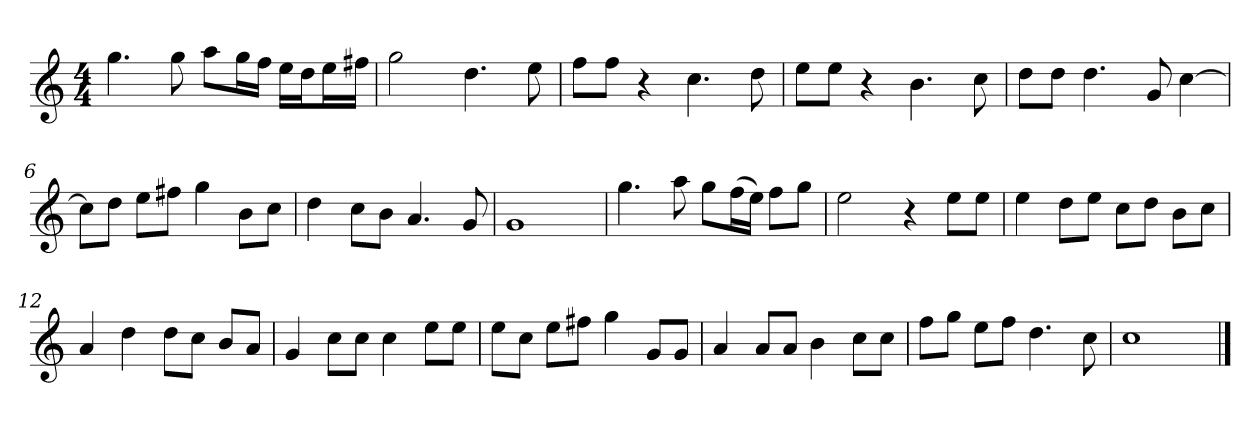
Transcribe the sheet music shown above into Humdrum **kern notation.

**kern
*part1
*staff1
*k[]
*M4/4
*MM120
=1
4.gg
8gg
8aaL
16ggL
16ffJJ
16eeLL
16ddJ
16eeL
16ff#XJJ
=2
2gg
4.dd
8ee
=3
8ffL
8ffJ
4r
4.cc
8dd
=4
8eeL
8eeJ
4r
4.b
8cc
=5
8ddL
8ddJ
4.dd
8g
[4cc
=6
8ccL]
8ddJ
8eeL
8ff#XJ
4gg
8bL
8ccJ
=7
4dd
8ccL
8bJ
4.a
8g
=8
1g
=9
4.gg
8aa
8ggL
(16ffL
16eeJJ)
8ffL
8ggJ
=10
2ee
4r
8eeL
8eeJ
=11
4ee
8ddL
8eeJ
8ccL
8ddJ
8bL
8ccJ
=12
4a
4dd
8ddL
8ccJ
8bL
8aJ
=13
4g
8ccL
8ccJ
4cc
8eeL
8eeJ
=14
8eeL
8ccJ
8eeL
8ff#XJ
4gg
8gL
8gJ
=15
4a
8aL
8aJ
4b
8ccL
8ccJ
=16
8ffL
8ggJ
8eeL
8ffJ
4.dd
8cc
=17
1cc
==
*-
